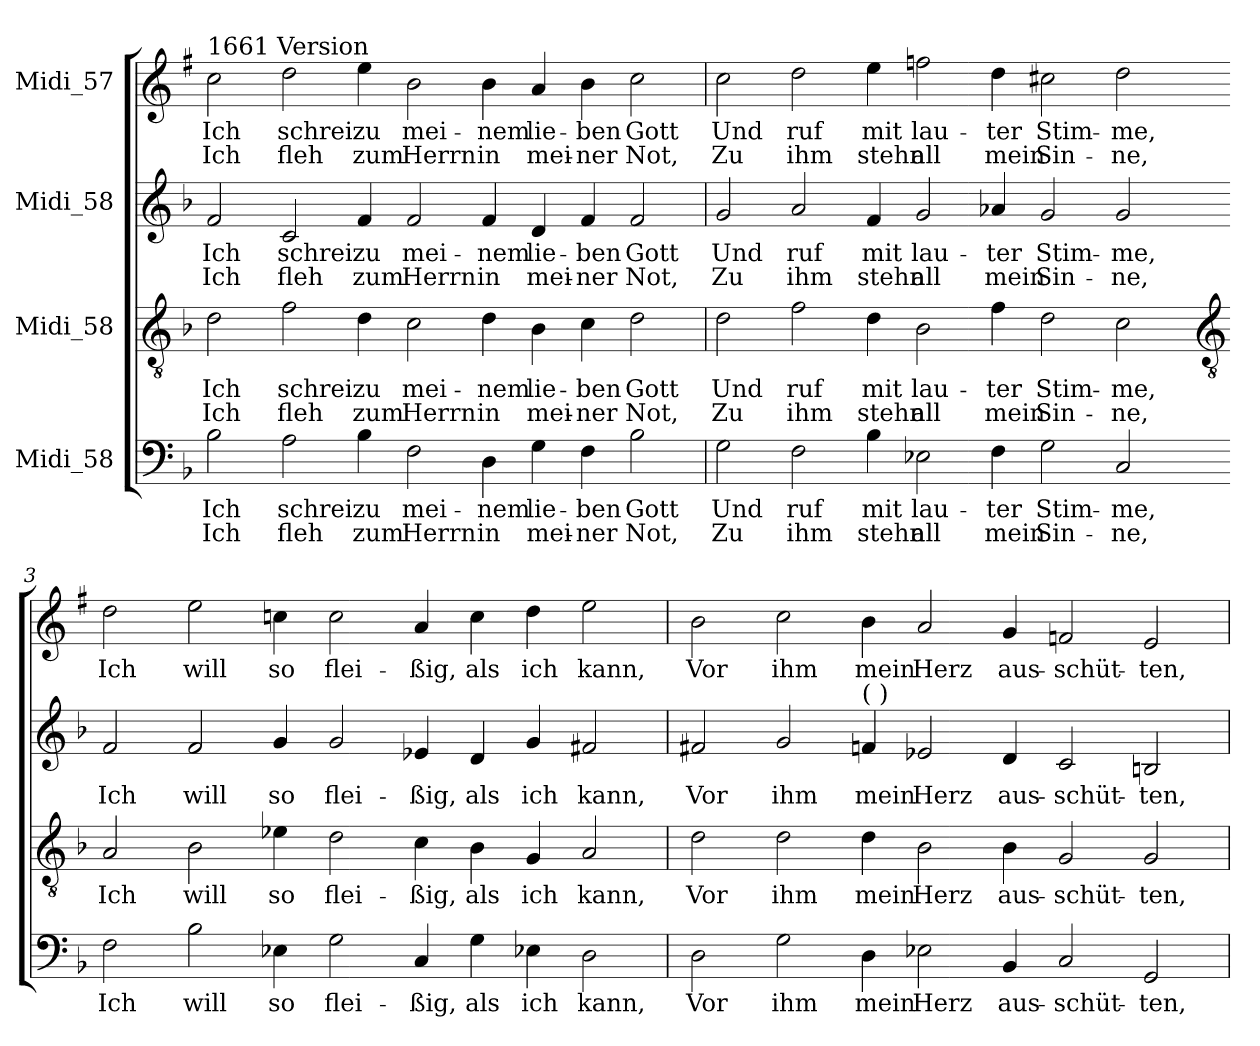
**kern	**text	**text	**kern	**text	**text	**kern	**text	**text	**kern	**text	**text
*part4	*part4	*part4	*part3	*part3	*part3	*part2	*part2	*part2	*part1	*part1	*part1
*staff4	*staff4	*staff4	*staff3	*staff3	*staff3	*staff2	*staff2	*staff2	*staff1	*staff1	*staff1
*I"Midi_58	*	*	*I"Midi_58	*	*	*I"Midi_58	*	*	*I"Midi_57	*	*
*clefF4	*	*	*clefGv2	*	*	*clefG2	*	*	*clefG2	*	*
*	*	*	*	*	*	*	*	*	*ITrd1c2	*	*
*k[b-]	*	*	*k[b-]	*	*	*k[b-]	*	*	*k[b-]	*	*
*F:	*	*	*F:	*	*	*F:	*	*	*F:	*	*
=1	=1	=1	=1	=1	=1	=1	=1	=1	=1	=1	=1
!	!	!	!	!	!	!	!	!	!LO:TX:a:t=1661 Version	!	!
!	!LO:LY:b	!LO:LY:b	!	!LO:LY:b	!LO:LY:b	!	!LO:LY:b	!LO:LY:b	!	!LO:LY:b	!LO:LY:b
2B-	Ich	Ich	2d	Ich	Ich	2f	Ich	Ich	2b-	Ich	Ich
!	!LO:LY:b	!LO:LY:b	!	!LO:LY:b	!LO:LY:b	!	!LO:LY:b	!LO:LY:b	!	!LO:LY:b	!LO:LY:b
2A	schrei	fleh	2f	schrei	fleh	2c	schrei	fleh	2cc	schrei	fleh
!	!LO:LY:b	!LO:LY:b	!	!LO:LY:b	!LO:LY:b	!	!LO:LY:b	!LO:LY:b	!	!LO:LY:b	!LO:LY:b
4B-	zu	zum	4d	zu	zum	4f	zu	zum	4dd	zu	zum
!	!LO:LY:b	!LO:LY:b	!	!LO:LY:b	!LO:LY:b	!	!LO:LY:b	!LO:LY:b	!	!LO:LY:b	!LO:LY:b
2F	mei-	-Herrn	2c	mei-	-Herrn	2f	mei-	-Herrn	2a	mei-	-Herrn
!	!LO:LY:b	!LO:LY:b	!	!LO:LY:b	!LO:LY:b	!	!LO:LY:b	!LO:LY:b	!	!LO:LY:b	!LO:LY:b
4D	nem	in	4d	nem	in	4f	nem	in	4a	nem	in
!	!LO:LY:b	!LO:LY:b	!	!LO:LY:b	!LO:LY:b	!	!LO:LY:b	!LO:LY:b	!	!LO:LY:b	!LO:LY:b
4G	lie-	-mei-	4B-	lie-	-mei-	4d	lie-	-mei-	4g	lie-	-mei-
!	!LO:LY:b	!LO:LY:b	!	!LO:LY:b	!LO:LY:b	!	!LO:LY:b	!LO:LY:b	!	!LO:LY:b	!LO:LY:b
4F	-ben	ner	4c	-ben	ner	4f	-ben	ner	4a	-ben	ner
!	!LO:LY:b	!LO:LY:b	!	!LO:LY:b	!LO:LY:b	!	!LO:LY:b	!LO:LY:b	!	!LO:LY:b	!LO:LY:b
2B-	Gott	Not,	2d	Gott	Not,	2f	Gott	Not,	2b-	Gott	Not,
=2	=2	=2	=2	=2	=2	=2	=2	=2	=2	=2	=2
!	!LO:LY:b	!LO:LY:b	!	!LO:LY:b	!LO:LY:b	!	!LO:LY:b	!LO:LY:b	!	!LO:LY:b	!LO:LY:b
2G	Und	Zu	2d	Und	Zu	2g	Und	Zu	2b-	Und	Zu
!	!LO:LY:b	!LO:LY:b	!	!LO:LY:b	!LO:LY:b	!	!LO:LY:b	!LO:LY:b	!	!LO:LY:b	!LO:LY:b
2F	ruf	ihm	2f	ruf	ihm	2a	ruf	ihm	2cc	ruf	ihm
!	!LO:LY:b	!LO:LY:b	!	!LO:LY:b	!LO:LY:b	!	!LO:LY:b	!LO:LY:b	!	!LO:LY:b	!LO:LY:b
4B-	mit	stehn	4d	mit	stehn	4f	mit	stehn	4dd	mit	stehn
!	!LO:LY:b	!LO:LY:b	!	!LO:LY:b	!LO:LY:b	!	!LO:LY:b	!LO:LY:b	!	!LO:LY:b	!LO:LY:b
2E-X	lau-	-all	2B-	lau-	-all	2g	lau-	-all	2ee-X	lau-	-all
!	!LO:LY:b	!LO:LY:b	!	!LO:LY:b	!LO:LY:b	!	!LO:LY:b	!LO:LY:b	!	!LO:LY:b	!LO:LY:b
4F	ter	mein	4f	ter	mein	4a-X	ter	mein	4cc	ter	mein
!	!LO:LY:b	!LO:LY:b	!	!LO:LY:b	!LO:LY:b	!	!LO:LY:b	!LO:LY:b	!	!LO:LY:b	!LO:LY:b
2G	Stim-	-Sin-	2d	Stim-	-Sin-	2g	Stim-	-Sin-	2bn	Stim-	-Sin-
!	!LO:LY:b	!LO:LY:b	!	!LO:LY:b	!LO:LY:b	!	!LO:LY:b	!LO:LY:b	!	!LO:LY:b	!LO:LY:b
2C	-me,	ne,	2c	-me,	ne,	2g	-me,	ne,	2cc	-me,	ne,
!!LO:LB:g=z
=3-	=3-	=3-	=3-	=3-	=3-	=3-	=3-	=3-	=3-	=3-	=3-
*	*	*	*clefGv2	*	*	*	*	*	*	*	*
!	!LO:LY:b	!	!	!LO:LY:b	!	!	!LO:LY:b	!	!	!LO:LY:b	!
2F	Ich	.	2A	Ich	.	2f	Ich	.	2cc	Ich	.
!	!LO:LY:b	!	!	!LO:LY:b	!	!	!LO:LY:b	!	!	!LO:LY:b	!
2B-	will	.	2B-	will	.	2f	will	.	2dd	will	.
!	!LO:LY:b	!	!	!LO:LY:b	!	!	!LO:LY:b	!	!	!LO:LY:b	!
4E-X	so	.	4e-X	so	.	4g	so	.	4b-	so	.
!	!LO:LY:b	!	!	!LO:LY:b	!	!	!LO:LY:b	!	!	!LO:LY:b	!
2G	flei-	.	2d	flei-	.	2g	flei-	.	2b-	flei-	.
!	!LO:LY:b	!	!	!LO:LY:b	!	!	!LO:LY:b	!	!	!LO:LY:b	!
4C	-ßig,	.	4c	-ßig,	.	4e-X	-ßig,	.	4g	-ßig,	.
!	!LO:LY:b	!	!	!LO:LY:b	!	!	!LO:LY:b	!	!	!LO:LY:b	!
4G	als	.	4B-	als	.	4d	als	.	4b-	als	.
!	!LO:LY:b	!	!	!LO:LY:b	!	!	!LO:LY:b	!	!	!LO:LY:b	!
4E-X	ich	.	4G	ich	.	4g	ich	.	4cc	ich	.
!	!LO:LY:b	!	!	!LO:LY:b	!	!	!LO:LY:b	!	!	!LO:LY:b	!
2D	kann,	.	2A	kann,	.	2f#X	kann,	.	2dd	kann,	.
=4	=4	=4	=4	=4	=4	=4	=4	=4	=4	=4	=4
!	!LO:LY:b	!	!	!LO:LY:b	!	!	!LO:LY:b	!	!	!LO:LY:b	!
2D	Vor	.	2d	Vor	.	2f#	Vor	.	2a	Vor	.
!	!LO:LY:b	!	!	!LO:LY:b	!	!	!LO:LY:b	!	!	!LO:LY:b	!
2G	ihm	.	2d	ihm	.	2g	ihm	.	2b-	ihm	.
!	!	!	!	!	!	!LO:TX:a:t=(  )	!	!	!	!	!
!	!LO:LY:b	!	!	!LO:LY:b	!	!	!LO:LY:b	!	!	!LO:LY:b	!
4D	mein	.	4d	mein	.	4f	mein	.	4a	mein	.
!	!LO:LY:b	!	!	!LO:LY:b	!	!	!LO:LY:b	!	!	!LO:LY:b	!
2E-X	Herz	.	2B-	Herz	.	2e-X	Herz	.	2g	Herz	.
!	!LO:LY:b	!	!	!LO:LY:b	!	!	!LO:LY:b	!	!	!LO:LY:b	!
4BB-	aus-	.	4B-	aus-	.	4d	aus-	.	4f	aus-	.
!	!LO:LY:b	!	!	!LO:LY:b	!	!	!LO:LY:b	!	!	!LO:LY:b	!
2C	-schüt-	.	2G	-schüt-	.	2c	-schüt-	.	2e-X	-schüt-	.
!	!LO:LY:b	!	!	!LO:LY:b	!	!	!LO:LY:b	!	!	!LO:LY:b	!
2GG	-ten,	.	2G	-ten,	.	2Bn	-ten,	.	2d	-ten,	.
=	=	=	=	=	=	=	=	=	=	=	=
*-	*-	*-	*-	*-	*-	*-	*-	*-	*-	*-	*-
